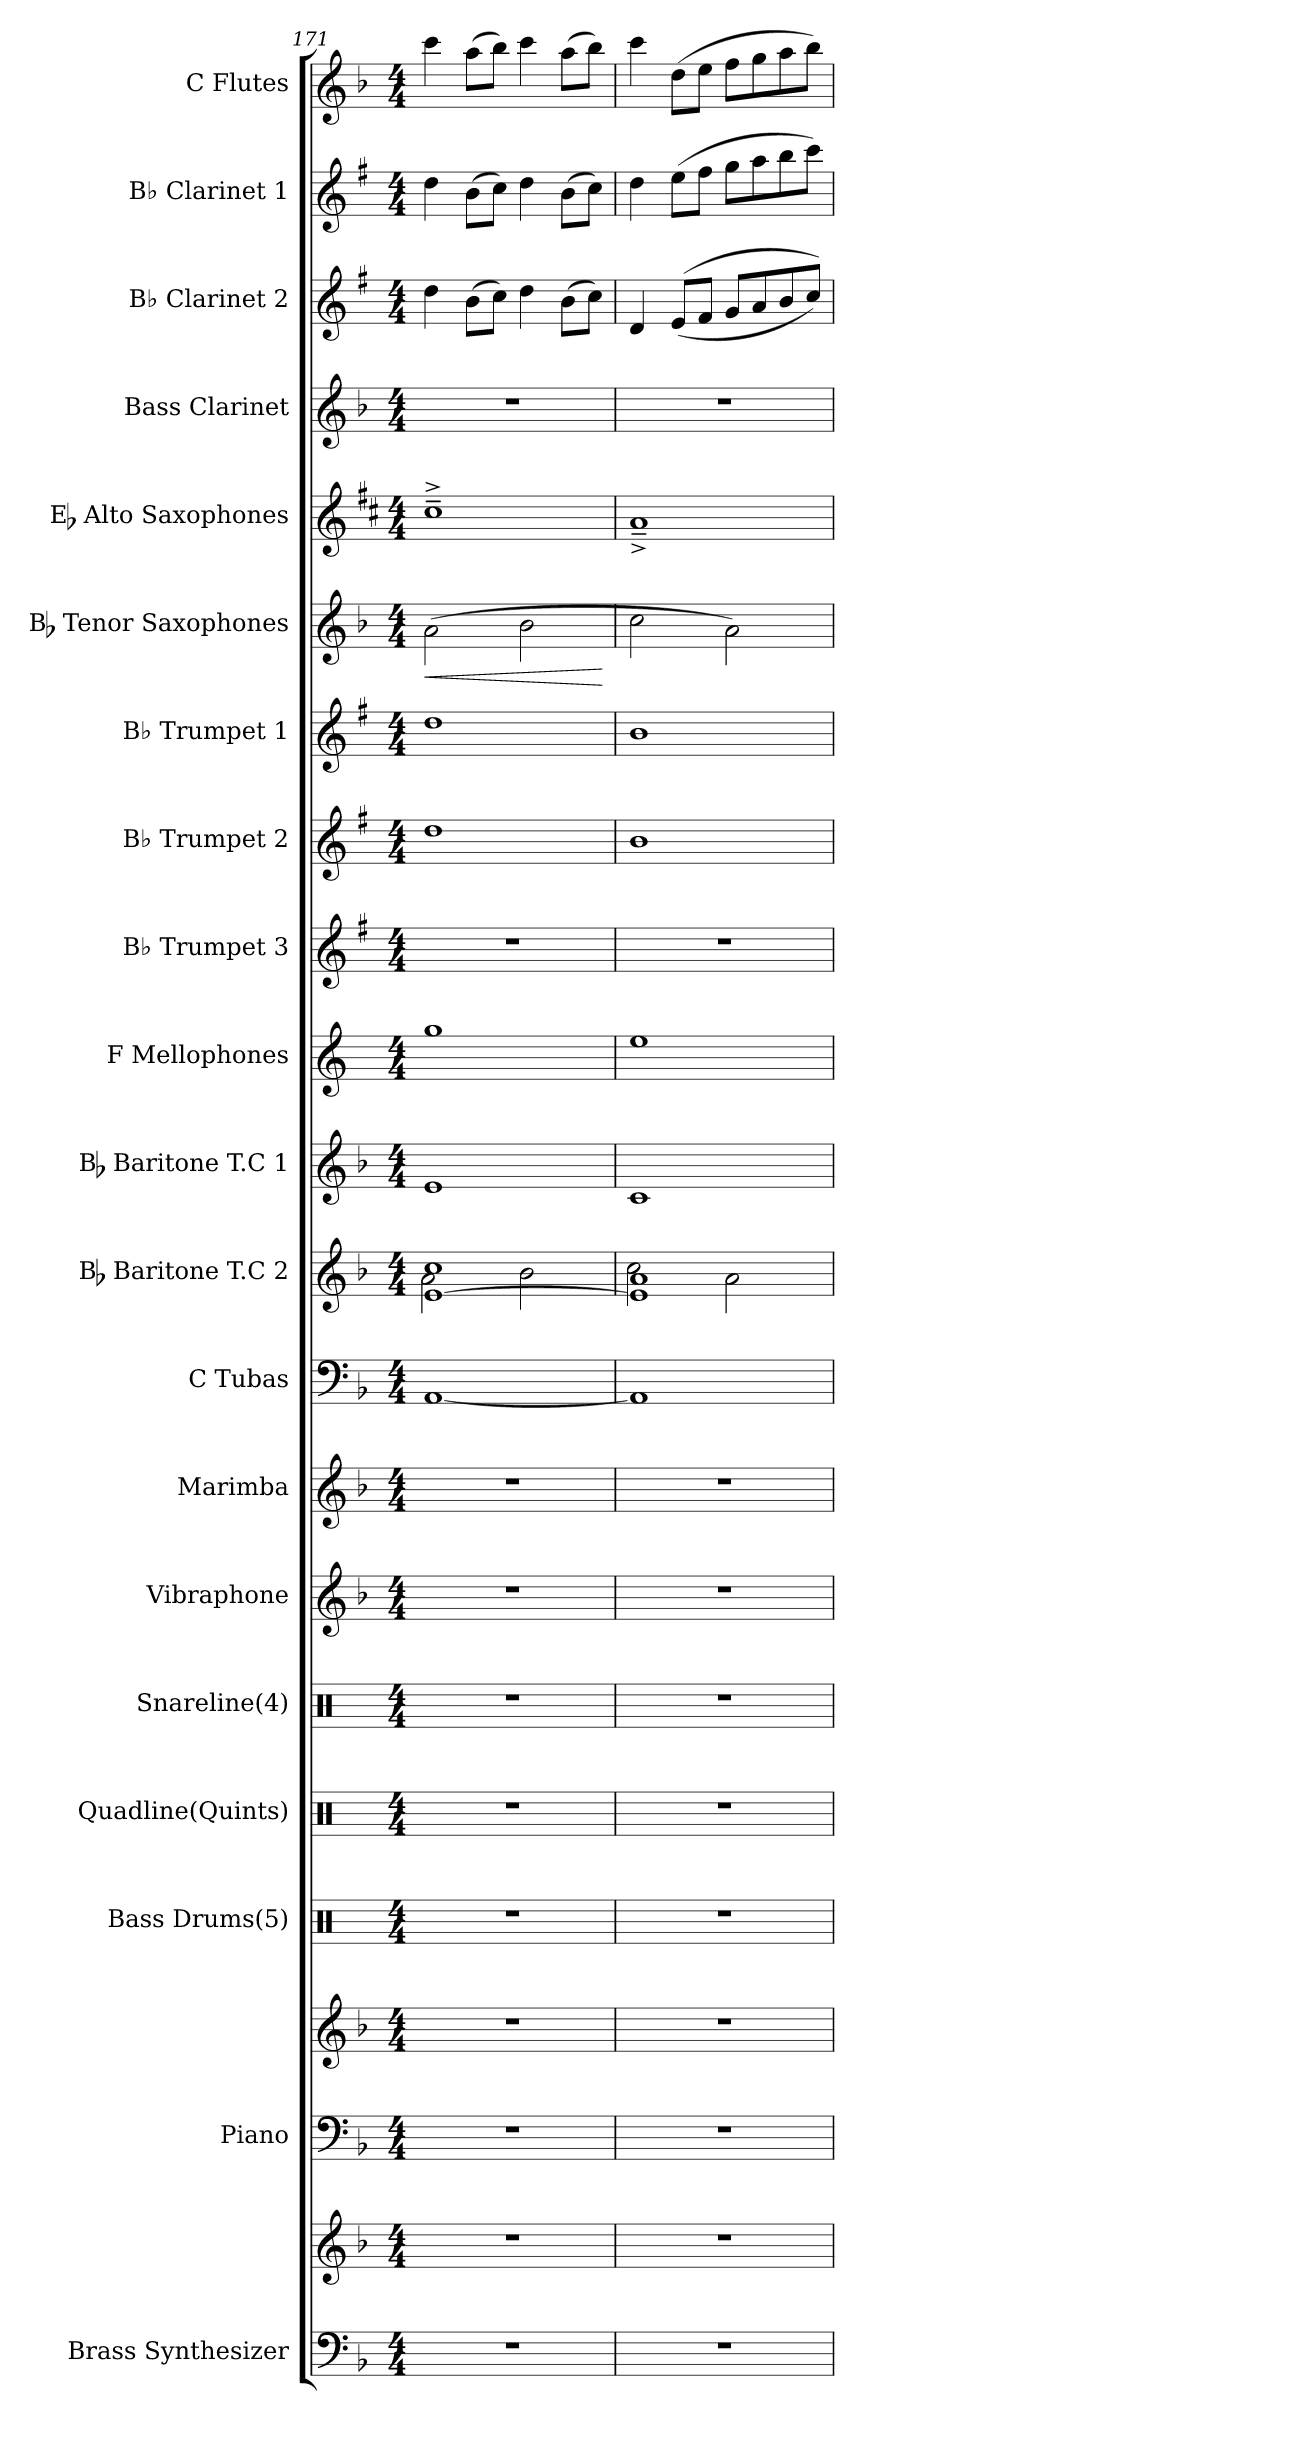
**kern	**kern	**kern	**kern	**kern	**kern	**kern	**kern	**kern	**kern	**kern	**kern	**kern	**kern	**kern	**kern	**kern	**dynam	**kern	**kern	**kern	**kern	**kern
*part20	*part20	*part19	*part19	*part18	*part17	*part16	*part15	*part14	*part13	*part12	*part11	*part10	*part9	*part8	*part7	*part6	*part6	*part5	*part4	*part3	*part2	*part1
*staff22	*staff21	*staff20	*staff19	*staff18	*staff17	*staff16	*staff15	*staff14	*staff13	*staff12	*staff11	*staff10	*staff9	*staff8	*staff7	*staff6	*staff6	*staff5	*staff4	*staff3	*staff2	*staff1
*I"Brass Synthesizer	*	*I"Piano	*	*I"Bass Drums(5)	*I"Quadline(Quints)	*I"Snareline(4)	*I"Vibraphone	*I"Marimba	*I"C Tubas	*I"Bb Baritone T.C 2	*I"Bb Baritone T.C 1	*I"F Mellophones	*I"B♭ Trumpet 3	*I"B♭ Trumpet 2	*I"B♭ Trumpet 1	*I"Bb Tenor Saxophones	*	*I"Eb Alto Saxophones	*I"Bass Clarinet	*I"B♭ Clarinet 2	*I"B♭ Clarinet 1	*I"C Flutes
*I'Synth.	*	*I'Pno.	*	*I'BD	*	*	*	*I'Marimba	*I'Tubas	*I'Baritone T.C 2	*I'Baritone T.C 1	*I'Mello	*I'B♭ Tpt. 3	*I'B♭ Tpt. 2	*I'B♭ Tpt. 1	*I'Tenor Saxes	*	*I'Alto Saxes	*I'B. Cl.	*I'B♭ Cl. 2	*I'B♭ Cl. 1	*I'Flutes
*clefF4	*clefG2	*clefF4	*clefG2	*clefX	*clefX	*clefX	*clefG2	*clefG2	*clefF4	*clefG2	*clefG2	*clefG2	*clefG2	*clefG2	*clefG2	*clefG2	*	*clefG2	*clefG2	*clefG2	*clefG2	*clefG2
*	*	*	*	*	*	*	*	*	*	*ITrd8c14	*ITrd8c14	*ITrd4c7	*ITrd1c2	*ITrd1c2	*ITrd1c2	*ITrd8c14	*	*ITrd5c9	*ITrd8c14	*ITrd1c2	*ITrd1c2	*
*k[b-]	*k[b-]	*k[b-]	*k[b-]	*k[]	*k[]	*k[]	*k[b-]	*k[b-]	*k[b-]	*k[b-]	*k[b-]	*k[b-]	*k[b-]	*k[b-]	*k[b-]	*k[b-]	*	*k[b-]	*k[b-]	*k[b-]	*k[b-]	*k[b-]
*M4/4	*M4/4	*M4/4	*M4/4	*M4/4	*M4/4	*M4/4	*M4/4	*M4/4	*M4/4	*M4/4	*M4/4	*M4/4	*M4/4	*M4/4	*M4/4	*M4/4	*	*M4/4	*M4/4	*M4/4	*M4/4	*M4/4
=171	=171	=171	=171	=171	=171	=171	=171	=171	=171	=171	=171	=171	=171	=171	=171	=171	=171	=171	=171	=171	=171	=171
*	*	*	*	*	*	*	*	*	*	*^	*	*	*	*	*	*	*	*	*	*	*	*
*	*	*	*	*	*	*	*	*	*	*	*^	*	*	*	*	*	*	*	*	*	*	*	*
!	!	!	!	!	!	!	!	!	!	!	!	!	!	!	!	!	!	!	!LO:HP:b	!	!	!	!	!
1r	1r	1r	1r	1r	1r	1r	1r	1r	[1AA	[1E	2A\	1c	1E	1cc	1r	1cc	1cc	(2A\	<	1e^~	1r	4cc\	4cc\	4ccc\
.	.	.	.	.	.	.	.	.	.	.	.	.	.	.	.	.	.	.	.	.	.	(8a\L	(8a\L	(8aa\L
.	.	.	.	.	.	.	.	.	.	.	.	.	.	.	.	.	.	.	.	.	.	8b-\J)	8b-\J)	8bb-\J)
.	.	.	.	.	.	.	.	.	.	.	2B-\	.	.	.	.	.	.	2B-\	.	.	.	4cc\	4cc\	4ccc\
.	.	.	.	.	.	.	.	.	.	.	.	.	.	.	.	.	.	.	.	.	.	(8a\L	(8a\L	(8aa\L
.	.	.	.	.	.	.	.	.	.	.	.	.	.	.	.	.	.	.	.	.	.	8b-\J)	8b-\J)	8bb-\J)
*	*	*	*	*	*	*	*	*	*	*v	*v	*v	*	*	*	*	*	*	*	*	*	*	*	*
.	.	.	.	.	.	.	.	.	.	.	.	.	.	.	.	.	[	.	.	.	.	.
!!LO:PB:g=z
=172	=172	=172	=172	=172	=172	=172	=172	=172	=172	=172	=172	=172	=172	=172	=172	=172	=172	=172	=172	=172	=172	=172
*	*	*	*	*	*	*	*	*	*	*^	*	*	*	*	*	*	*	*	*	*	*	*
*	*	*	*	*	*	*	*	*	*	*	*^	*	*	*	*	*	*	*	*	*	*	*	*
1r	1r	1r	1r	1r	1r	1r	1r	1r	1AA]	1E]	2c\	1A	1C	1a	1r	1a	1a	2c\	.	1c^~	1r	4c/	4cc\	4ccc\
.	.	.	.	.	.	.	.	.	.	.	.	.	.	.	.	.	.	.	.	.	.	((8d/L	(8dd\L	(8dd\L
.	.	.	.	.	.	.	.	.	.	.	.	.	.	.	.	.	.	.	.	.	.	8e/J	8ee\J	8ee\J
.	.	.	.	.	.	.	.	.	.	.	2A\	.	.	.	.	.	.	2A\)	.	.	.	8f/L	8ff\L	8ff\L
.	.	.	.	.	.	.	.	.	.	.	.	.	.	.	.	.	.	.	.	.	.	8g/	8gg\	8gg\
.	.	.	.	.	.	.	.	.	.	.	.	.	.	.	.	.	.	.	.	.	.	8a/	8aa\	8aa\
.	.	.	.	.	.	.	.	.	.	.	.	.	.	.	.	.	.	.	.	.	.	8b-/J))	8bb-\J)	8bb-\J)
*	*	*	*	*	*	*	*	*	*	*v	*v	*v	*	*	*	*	*	*	*	*	*	*	*	*
=	=	=	=	=	=	=	=	=	=	=	=	=	=	=	=	=	=	=	=	=	=	=
*-	*-	*-	*-	*-	*-	*-	*-	*-	*-	*-	*-	*-	*-	*-	*-	*-	*-	*-	*-	*-	*-	*-
